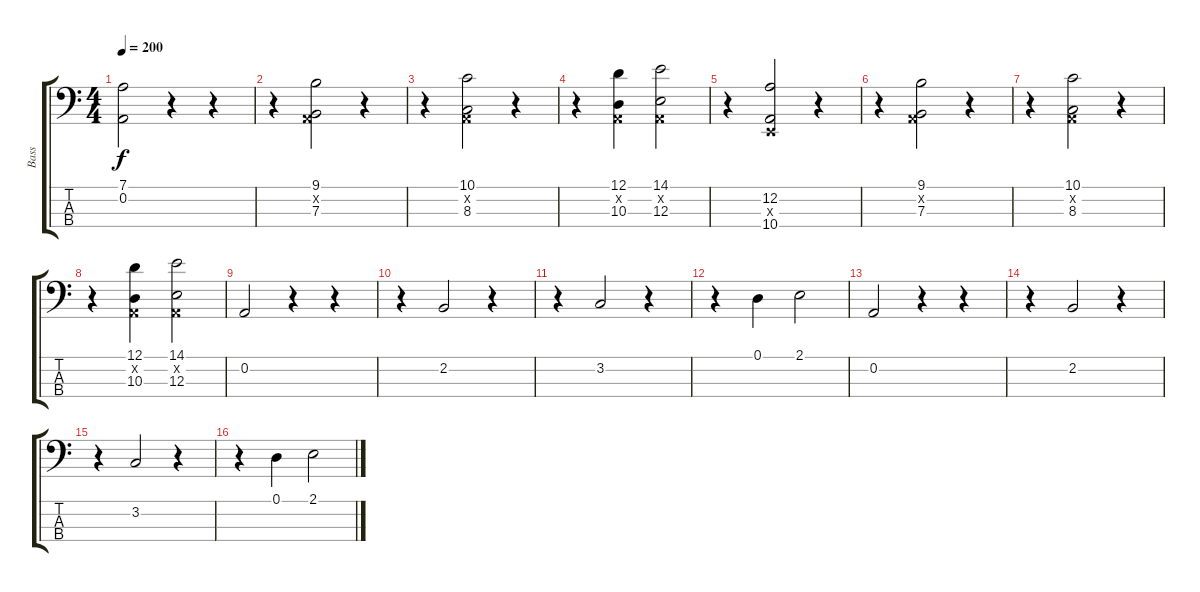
\track ("Bass" "Bass") {instrument acousticbass}
\staff {score tabs}
\tuning (D2 A1 E1 B0) {hide}
\ts (4 4)
\tempo 200
\clef f4
\ks c
(7.1 0.2).2{dy f} r.4 r.4 |
r.4 (9.1 0.2{x} 7.3).2 r.4 |
r.4 (10.1 0.2{x} 8.3).2 r.4 |
r.4 (12.1 0.2{x} 10.3).4 (14.1 0.2{x} 12.3).2 |
r.4 (12.2 0.3{x} 10.4).2 r.4 |
r.4 (9.1 0.2{x} 7.3).2 r.4 |
r.4 (10.1 0.2{x} 8.3).2 r.4 |
r.4 (12.1 0.2{x} 10.3).4 (14.1 0.2{x} 12.3).2 |
0.2.2 r.4 r.4 |
r.4 2.2.2 r.4 |
r.4 3.2.2 r.4 |
r.4 0.1.4 2.1.2 |
0.2.2 r.4 r.4 |
r.4 2.2.2 r.4 |
r.4 3.2.2 r.4 |
r.4 0.1.4 2.1.2
